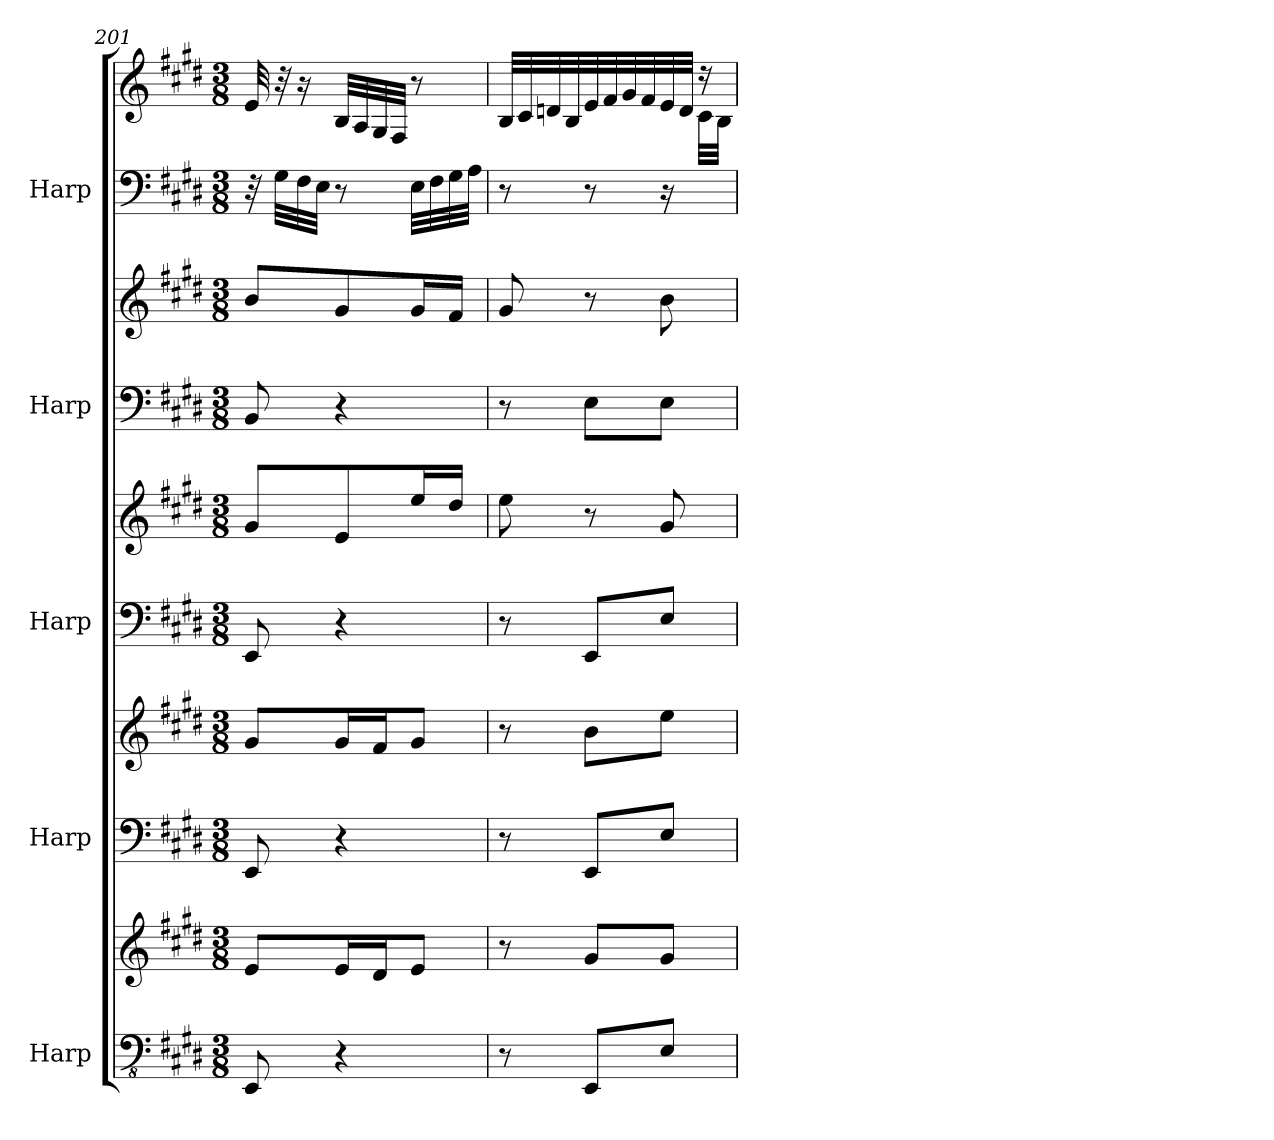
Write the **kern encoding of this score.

**kern	**kern	**kern	**kern	**kern	**kern	**kern	**kern	**kern	**kern
*part5	*part5	*part4	*part4	*part3	*part3	*part2	*part2	*part1	*part1
*staff10	*staff9	*staff8	*staff7	*staff6	*staff5	*staff4	*staff3	*staff2	*staff1
*I"Harp	*	*I"Harp	*	*I"Harp	*	*I"Harp	*	*I"Harp	*
*I'Hp	*	*I'Hp	*	*I'Hp	*	*I'Hp	*	*I'Hp	*
*clefFv4	*clefG2	*clefF4	*clefG2	*clefF4	*clefG2	*clefF4	*clefG2	*clefF4	*clefG2
*k[f#c#g#d#]	*k[f#c#g#d#]	*k[f#c#g#d#]	*k[f#c#g#d#]	*k[f#c#g#d#]	*k[f#c#g#d#]	*k[f#c#g#d#]	*k[f#c#g#d#]	*k[f#c#g#d#]	*k[f#c#g#d#]
*M3/8	*M3/8	*M3/8	*M3/8	*M3/8	*M3/8	*M3/8	*M3/8	*M3/8	*M3/8
=201	=201	=201	=201	=201	=201	=201	=201	=201	=201
8EEE/	8e/L	8EE/	8g#/L	8EE/	8g#/L	8BB/	8b/L	32r	32e/
.	.	.	.	.	.	.	.	32G#\LLL	32r
.	.	.	.	.	.	.	.	32F#\	16r
.	.	.	.	.	.	.	.	32E\JJJ	.
4r	16e/L	4r	16g#/L	4r	8e/	4r	8g#/	8r	32B/LLL
.	.	.	.	.	.	.	.	.	32A/
.	16d#/J	.	16f#/J	.	.	.	.	.	32G#/
.	.	.	.	.	.	.	.	.	32F#/JJJ
.	8e/J	.	8g#/J	.	16ee/L	.	16g#/L	32E\LLL	8r
.	.	.	.	.	.	.	.	32F#\	.
.	.	.	.	.	16dd#/JJ	.	16f#/JJ	32G#\	.
.	.	.	.	.	.	.	.	32A\JJJ	.
=202	=202	=202	=202	=202	=202	=202	=202	=202	=202
*	*	*	*	*	*	*	*	*	*^
8r	8r	8r	8r	8r	8ee\	8r	8g#/	8r	32B/LLL	16ryy
.	.	.	.	.	.	.	.	.	32c#/	.
*	*	*	*	*	*	*	*	*	*v	*v
.	.	.	.	.	.	.	.	.	32dn/
.	.	.	.	.	.	.	.	.	32B/
8EEE/L	8g#/L	8EE/L	8b\L	8EE/L	8r	8E\L	8r	8r	32e/
.	.	.	.	.	.	.	.	.	32f#/
.	.	.	.	.	.	.	.	.	32g#/
.	.	.	.	.	.	.	.	.	32f#/
8EE/J	8g#/J	8E/J	8ee\J	8E/J	8g#/	8E\J	8b\	16r	32e/
.	.	.	.	.	.	.	.	.	32d/JJJ
*	*	*	*	*	*	*	*	*	*^
.	.	.	.	.	.	.	.	16ryy	16rdd	32c#\LLL
.	.	.	.	.	.	.	.	.	.	32B\JJJ
*	*	*	*	*	*	*	*	*	*v	*v
=	=	=	=	=	=	=	=	=	=
*-	*-	*-	*-	*-	*-	*-	*-	*-	*-
